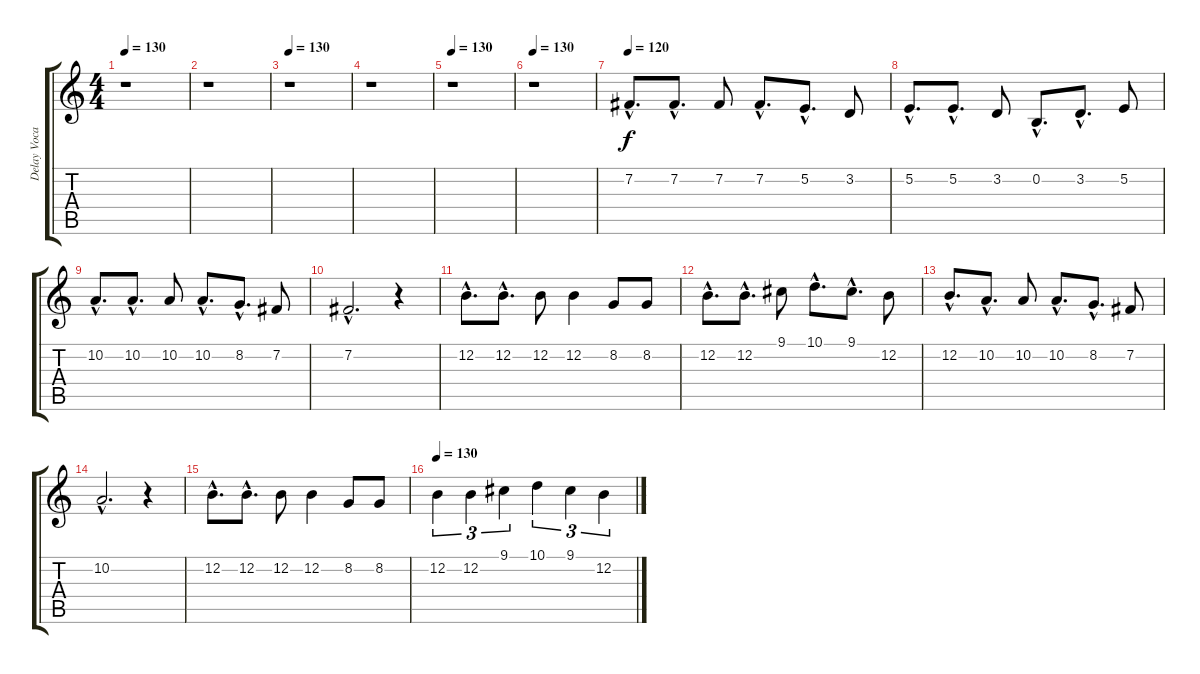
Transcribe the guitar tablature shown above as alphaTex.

\track ("Delay Vocals" "Delay Voca") {instrument pad8sweep}
\staff {score tabs}
\tuning (E4 B3 G3 D3 A2 E2) {hide}
\ts (4 4)
\tempo 130
\clef g2
\ks c
r.1{dy f} |
r.1 |
\tempo 130
r.1 |
r.1 |
\tempo 130
r.1 |
\tempo 130
r.1 |
\section ("" "")
\tempo 120
7.2{hac}.8{d} 7.2{hac}.8{d} 7.2.8 7.2{hac}.8{d} 5.2{hac}.8{d} 3.2.8 |
5.2{hac}.8{d} 5.2{hac}.8{d} 3.2.8 0.2{hac}.8{d} 3.2{hac}.8{d} 5.2.8 |
10.2{hac}.8{d} 10.2{hac}.8{d} 10.2.8 10.2{hac}.8{d} 8.2{hac}.8{d} 7.2.8 |
7.2{hac}.2{d} r.4 |
12.2{hac}.8{d} 12.2{hac}.8{d} 12.2.8 12.2.4 8.2.8 8.2.8 |
12.2{hac}.8{d} 12.2{hac}.8{d} 9.1.8 10.1{hac}.8{d} 9.1{hac}.8{d} 12.2.8 |
12.2{hac}.8{d} 10.2{hac}.8{d} 10.2.8 10.2{hac}.8{d} 8.2{hac}.8{d} 7.2.8 |
10.2{hac}.2{d} r.4 |
12.2{hac}.8{d} 12.2{hac}.8{d} 12.2.8 12.2.4 8.2.8 8.2.8 |
\tempo 130
12.2.4{tu (3 2)} 12.2.4{tu (3 2)} 9.1.4{tu (3 2)} 10.1.4{tu (3 2)} 9.1.4{tu (3 2)} 12.2.4{tu (3 2)}
